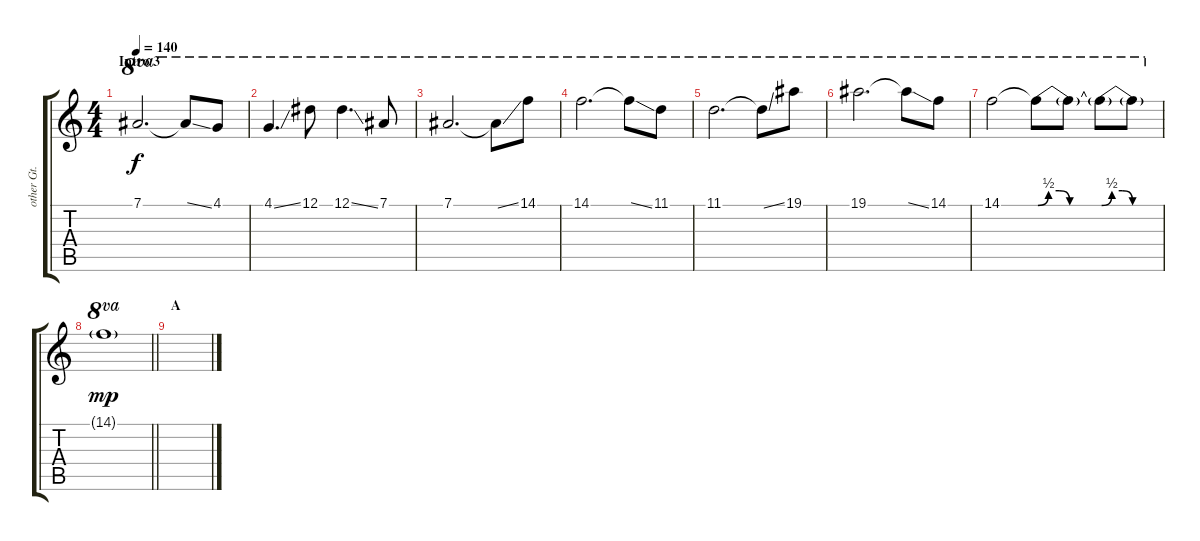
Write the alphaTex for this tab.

\track ("other Gt." "other Gt.") {instrument overdrivenguitar}
\staff {score tabs}
\tuning (Eb4 Bb3 Gb3 Db3 Ab2 Eb2) {hide}
\ts (4 4)
\section ("" "Intro 3")
\tempo 140
\clef g2
\ks c
7.1.2{d ot 8va dy f} 7.1{ss t}.8{ot 8va} 4.1.8{ot 8va} |
4.1{ss}.4{d ot 8va} 12.1.8{ot 8va} 12.1{ss}.4{d ot 8va} 7.1.8{ot 8va} |
7.1.2{d ot 8va} 7.1{ss t}.8{ot 8va} 14.1.8{ot 8va} |
14.1.2{d ot 8va} 14.1{ss t}.8{ot 8va} 11.1.8{ot 8va} |
11.1.2{d ot 8va} 11.1{ss t}.8{ot 8va} 19.1.8{ot 8va} |
19.1.2{d ot 8va} 19.1{ss t}.8{ot 8va} 14.1.8{ot 8va} |
14.1.2{ot 8va} 14.1{be (custom 0 0 10 2 20 2 30 0 60 0) t}.8{ot 8va} 14.1{t}.8{ot 8va} 14.1{be (custom 0 0 10 2 20 2 30 0 60 0) t}.8{ot 8va} 14.1{t}.8{ot 8va} |
\barLineRight lightlight
14.1{g}.1{ot 8va dy mp} |
\section ("" "A")
